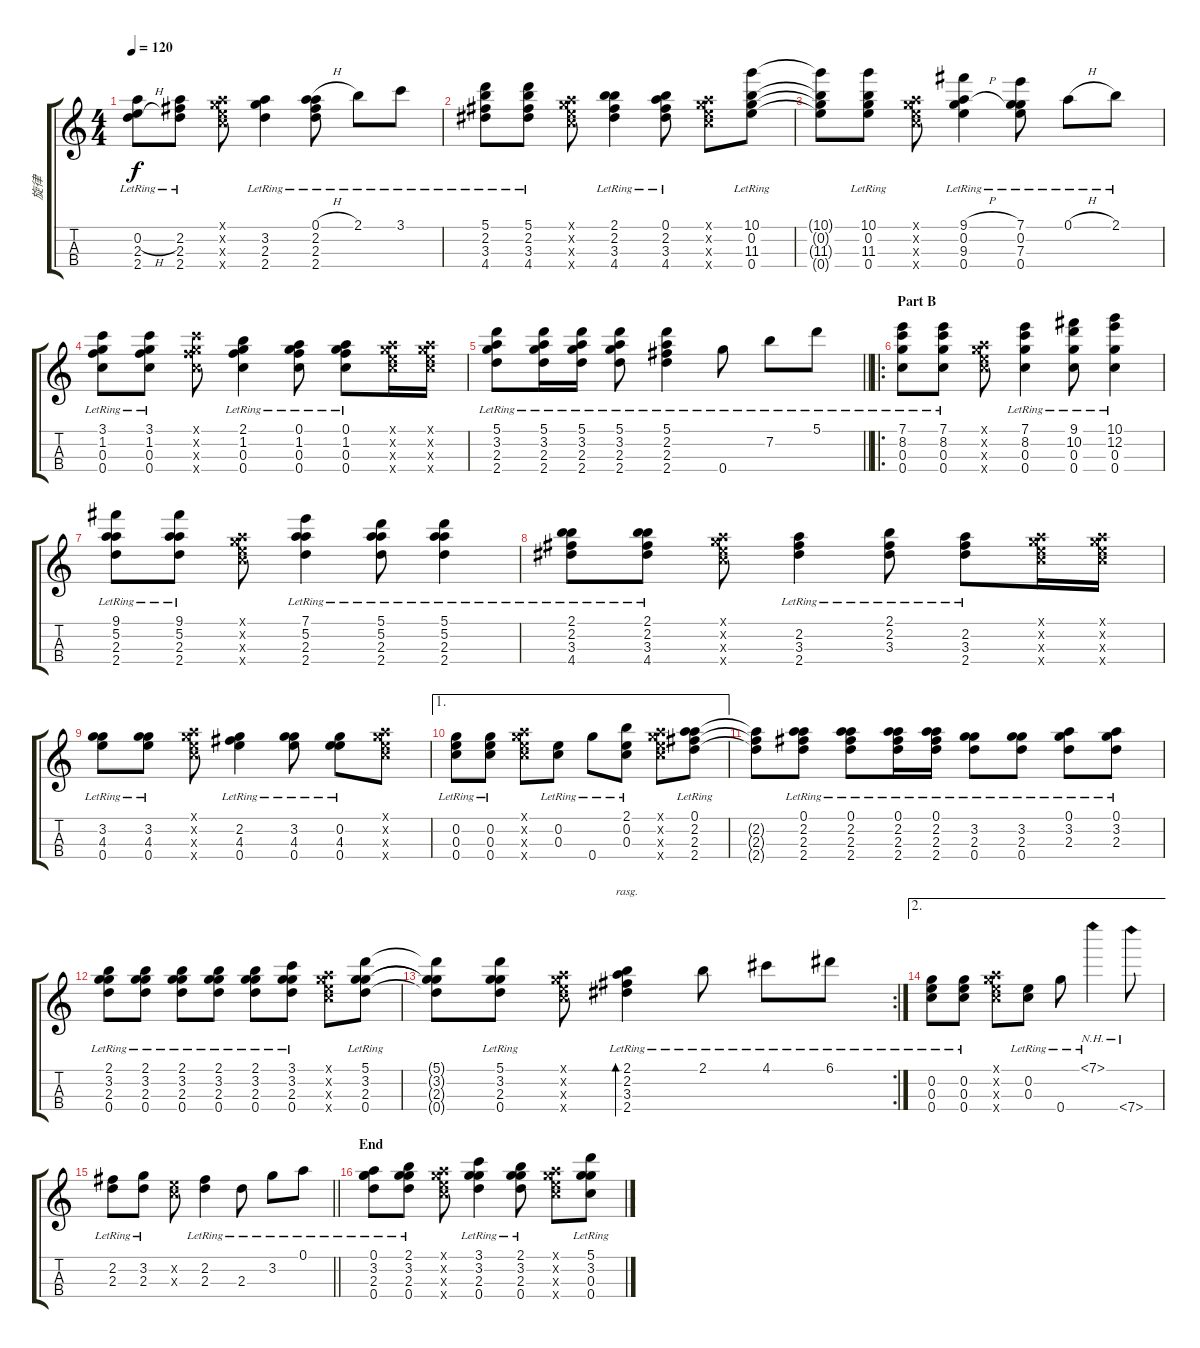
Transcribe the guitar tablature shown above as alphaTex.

\track ("旋律" "旋律") {instrument acousticguitarnylon}
\staff {score tabs}
\tuning (A4 E4 C4 G4) {hide}
\ts (4 4)
\tempo 120
\clef g2
\ks c
(0.2{h lr} 2.3{lr} 2.4{lr}).8{dy f} (2.2{lr} 2.3{lr} 2.4{lr}).8 (0.1{x} 0.2{x} 0.3{x} 0.4{x}).8 (3.2{lr} 2.3{lr} 2.4{lr}).4 (0.1{h lr} 2.2{lr} 2.3{lr} 2.4{lr}).8 2.1{lr}.8 3.1{lr}.8 |
(5.1{lr} 2.2{lr} 3.3{lr} 4.4{lr}).8 (5.1{lr} 2.2{lr} 3.3{lr} 4.4{lr}).8 (0.1{x} 0.2{x} 0.3{x} 0.4{x}).8 (2.1{lr} 2.2{lr} 3.3{lr} 4.4{lr}).4 (0.1{lr} 2.2{lr} 3.3{lr} 4.4{lr}).8 (0.1{x} 0.2{x} 0.3{x} 0.4{x}).8 (10.1{lr} 0.2{lr} 11.3{lr} 0.4{lr}).8 |
(10.1{t} 0.2{t} 11.3{t} 0.4{t}).8 (10.1{lr} 0.2{lr} 11.3{lr} 0.4{lr}).8 (0.1{x} 0.2{x} 0.3{x} 0.4{x}).8 (9.1{h lr} 0.2{lr} 9.3{h lr} 0.4{lr}).4 (7.1{lr} 0.2{lr} 7.3{lr} 0.4{lr}).8 0.1{h lr}.8 2.1{lr}.8 |
(3.1{lr} 1.2{lr} 0.3{lr} 0.4{lr}).8 (3.1{lr} 1.2{lr} 0.3{lr} 0.4{lr}).8 (3.1{x} 1.2{x} 0.3{x} 0.4{x}).8 (2.1{lr} 1.2{lr} 0.3{lr} 0.4{lr}).4 (0.1{lr} 1.2{lr} 0.3{lr} 0.4{lr}).8 (0.1{lr} 1.2{lr} 0.3{lr} 0.4{lr}).8 (0.1{x} 0.2{x} 0.3{x} 0.4{x}).16 (0.1{x} 0.2{x} 0.3{x} 0.4{x}).16 |
\barLineRight lightlight
(5.1{lr} 3.2{lr} 2.3{lr} 2.4{lr}).8 (5.1{lr} 3.2{lr} 2.3{lr} 2.4{lr}).16 (5.1{lr} 3.2{lr} 2.3{lr} 2.4{lr}).16 (5.1{lr} 3.2{lr} 2.3{lr} 2.4{lr}).8 (5.1{lr} 2.2{lr} 2.3{lr} 2.4{lr}).4 0.4{lr}.8 7.2{lr}.8 5.1{lr}.8 |
\ro
\section ("" "Part B")
(7.1{lr} 8.2{lr} 0.3{lr} 0.4{lr}).8 (7.1{lr} 8.2{lr} 0.3{lr} 0.4{lr}).8 (0.1{x} 0.2{x} 0.3{x} 0.4{x}).8 (7.1{lr} 8.2{lr} 0.3{lr} 0.4{lr}).4 (9.1{lr} 10.2{lr} 0.3{lr} 0.4{lr}).8 (10.1{lr} 12.2{lr} 0.3{lr} 0.4{lr}).4 |
(9.1{lr} 5.2{lr} 2.3{lr} 2.4{lr}).8 (9.1{lr} 5.2{lr} 2.3{lr} 2.4{lr}).8 (0.1{x} 0.2{x} 0.3{x} 0.4{x}).8 (7.1{lr} 5.2{lr} 2.3{lr} 2.4{lr}).4 (5.1{lr} 5.2{lr} 2.3{lr} 2.4{lr}).8 (5.1{lr} 5.2{lr} 2.3{lr} 2.4{lr}).4 |
(2.1{lr} 2.2{lr} 3.3{lr} 4.4{lr}).8 (2.1{lr} 2.2{lr} 3.3{lr} 4.4{lr}).8 (0.1{x} 0.2{x} 0.3{x} 0.4{x}).8 (2.2{lr} 3.3{lr} 2.4{lr}).4 (2.1{lr} 2.2{lr} 3.3{lr}).8 (2.2{lr} 3.3{lr} 2.4{lr}).8 (0.1{x} 0.2{x} 0.3{x} 0.4{x}).16 (0.1{x} 0.2{x} 0.3{x} 0.4{x}).16 |
(3.2{lr} 4.3{lr} 0.4{lr}).8 (3.2{lr} 4.3{lr} 0.4{lr}).8 (0.1{x} 0.2{x} 0.3{x} 0.4{x}).8 (2.2{lr} 4.3{lr} 0.4{lr}).4 (3.2{lr} 4.3{lr} 0.4{lr}).8 (0.2{lr} 4.3{lr} 0.4{lr}).8 (0.1{x} 0.2{x} 0.3{x} 0.4{x}).8 |
\ae 1
(0.2{lr} 0.3{lr} 0.4{lr}).8 (0.2{lr} 0.3{lr} 0.4{lr}).8 (0.1{x} 0.2{x} 0.3{x} 0.4{x}).8 (0.2{lr} 0.3{lr}).8 0.4{lr}.8 (2.1{lr} 0.2{lr} 0.3{lr}).8 (0.1{x} 0.2{x} 0.3{x} 0.4{x}).8 (0.1{lr} 2.2{lr} 2.3{lr} 2.4{lr}).8 |
(2.2{t} 2.3{t} 2.4{t}).8 (0.1{lr} 2.2{lr} 2.3{lr} 2.4{lr}).8 (0.1{lr} 2.2{lr} 2.3{lr} 2.4{lr}).8 (0.1{lr} 2.2{lr} 2.3{lr} 2.4{lr}).16 (0.1{lr} 2.2{lr} 2.3{lr} 2.4{lr}).16 (3.2{lr} 2.3{lr} 0.4{lr}).8 (3.2{lr} 2.3{lr} 0.4{lr}).8 (0.1{lr} 3.2{lr} 2.3{lr}).8 (0.1{lr} 3.2{lr} 2.3{lr}).8 |
(2.1{lr} 3.2{lr} 2.3{lr} 0.4{lr}).8 (2.1{lr} 3.2{lr} 2.3{lr} 0.4{lr}).8 (2.1{lr} 3.2{lr} 2.3{lr} 0.4{lr}).8 (2.1{lr} 3.2{lr} 2.3{lr} 0.4{lr}).8 (2.1{lr} 3.2{lr} 2.3{lr} 0.4{lr}).8 (3.1{lr} 3.2{lr} 2.3{lr} 0.4{lr}).8 (0.1{x} 0.2{x} 0.3{x} 0.4{x}).8 (5.1{lr} 3.2{lr} 2.3{lr} 0.4{lr}).8 |
\rc 2
(5.1{t} 3.2{t} 2.3{t} 0.4{t}).8 (5.1{lr} 3.2{lr} 2.3{lr} 0.4{lr}).8 (0.1{x} 0.2{x} 0.3{x} 0.4{x}).8 (2.1{lr} 2.2{lr} 3.3{lr} 2.4{lr}).4{bd 60 rasg ii} 2.1{lr}.8 4.1{lr}.8 6.1{lr}.8 |
\ae 2
(0.2{lr} 0.3{lr} 0.4{lr}).8 (0.2{lr} 0.3{lr} 0.4{lr}).8 (0.1{x} 0.2{x} 0.3{x} 0.4{x}).8 (0.2{lr} 0.3{lr}).8 0.4{lr}.8 7.1{nh lr}.4 7.4{nh}.8 |
\barLineRight lightlight
(2.2{lr} 2.3{lr}).8 (3.2{lr} 2.3{lr}).8 (0.2{x} 0.3{x}).8 (2.2{lr} 2.3{lr}).4 2.3{lr}.8 3.2{lr}.8 0.1{lr}.8 |
\section ("" "End")
(0.1{lr} 3.2{lr} 2.3{lr} 0.4{lr}).8 (2.1{lr} 3.2{lr} 2.3{lr} 0.4{lr}).8 (0.1{x} 0.2{x} 0.3{x} 0.4{x}).8 (3.1{lr} 3.2{lr} 2.3{lr} 0.4{lr}).4 (2.1{lr} 3.2{lr} 2.3{lr} 0.4{lr}).8 (0.1{x} 0.2{x} 0.3{x} 0.4{x}).8 (5.1{lr} 3.2{lr} 0.3{lr} 0.4{lr}).8
